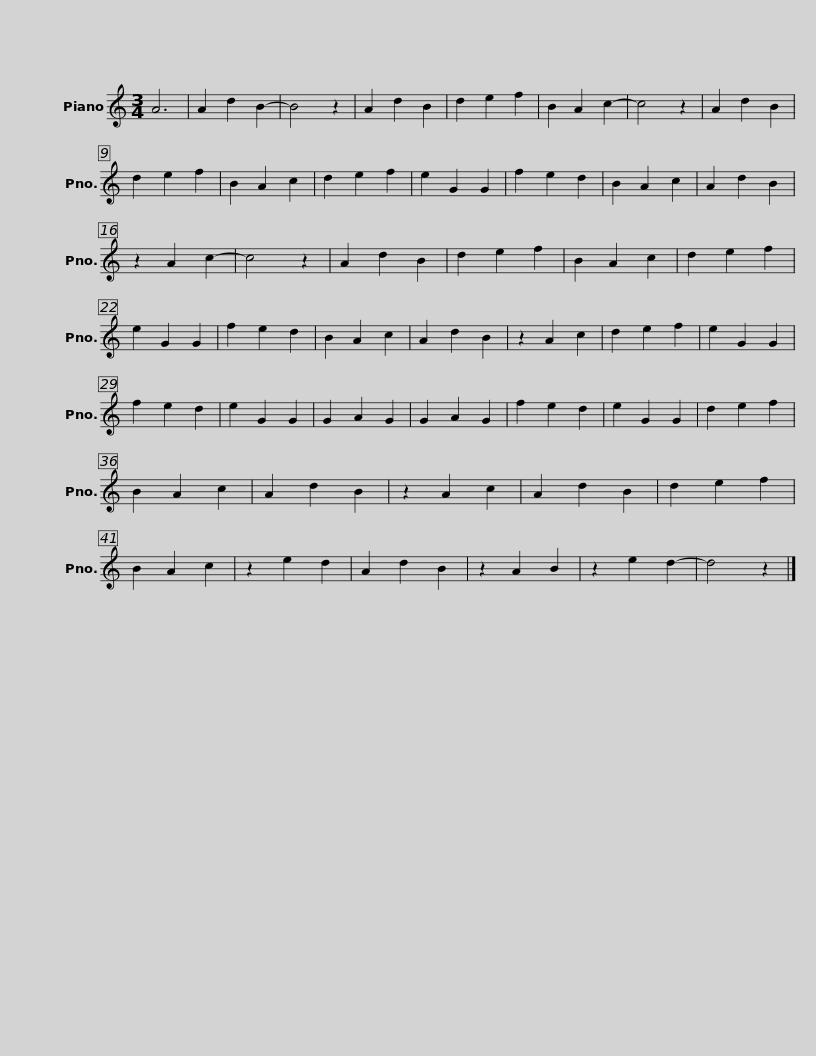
X:1
L:1/8
M:3/4
I:linebreak $
K:C
V:1 treble
V:1
 A6 | A2 d2 B2- | B4 z2 | A2 d2 B2 | d2 e2 f2 | %5
 B2 A2 c2- | c4 z2 | A2 d2 B2 | d2 e2 f2 | B2 A2 c2 | %10
 d2 e2 f2 | e2 G2 G2 |$ f2 e2 d2 | B2 A2 c2 | A2 d2 B2 | %15
 z2 A2 c2- | c4 z2 | A2 d2 B2 | d2 e2 f2 | B2 A2 c2 | %20
 d2 e2 f2 | e2 G2 G2 | f2 e2 d2 | B2 A2 c2 |$ A2 d2 B2 | %25
 z2 A2 c2 | d2 e2 f2 | e2 G2 G2 | f2 e2 d2 | e2 G2 G2 | %30
 G2 A2 G2 | G2 A2 G2 | f2 e2 d2 | e2 G2 G2 | d2 e2 f2 | %35
 B2 A2 c2 |$ A2 d2 B2 | z2 A2 c2 | A2 d2 B2 | d2 e2 f2 | %40
 B2 A2 c2 | z2 e2 d2 | A2 d2 B2 | z2 A2 B2 | z2 e2 d2- | %45
 d4 z2 |] %46
